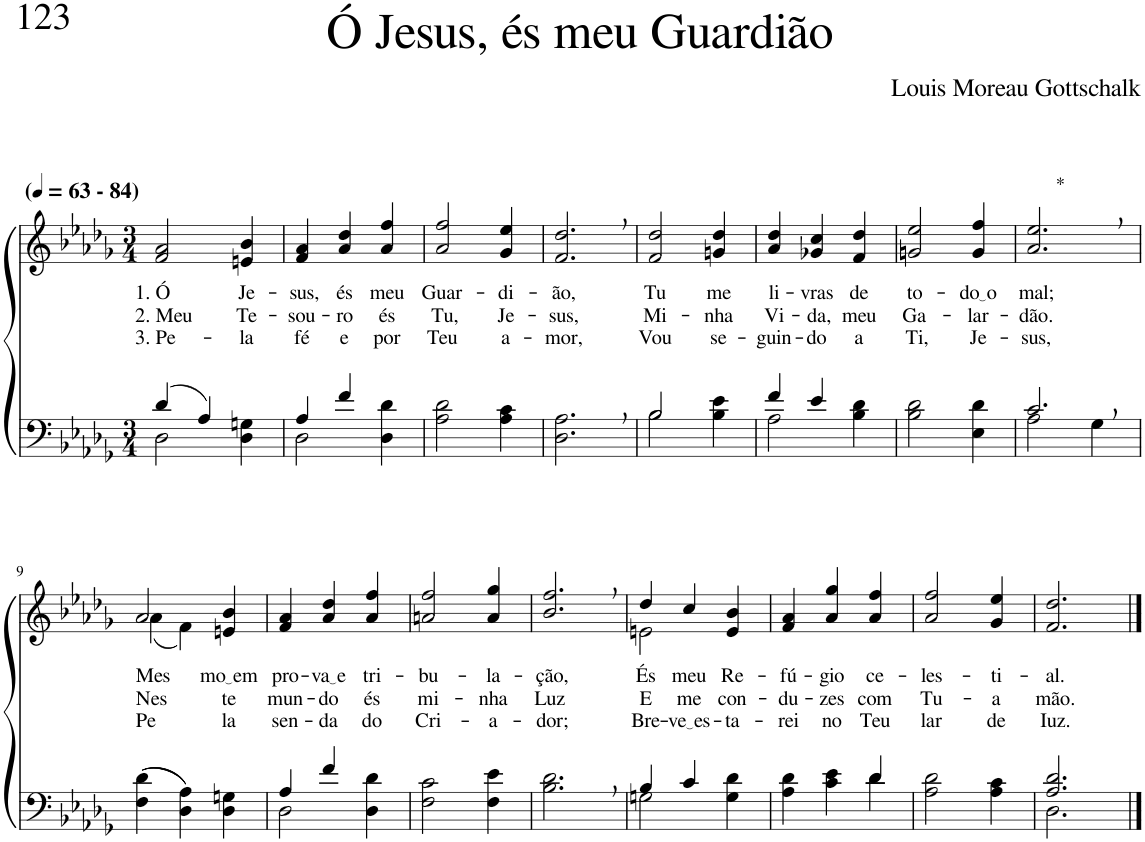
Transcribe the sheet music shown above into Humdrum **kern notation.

**kern	**kern	**text	**text	**text
*part2	*part1	*part1	*part1	*part1
*staff2	*staff1	*staff1	*staff1	*staff1
*I"Parte III e IV	*I"Parte I e II	*	*	*
*clefF4	*clefG2	*	*	*
*Trd2c3	*Trd2c3	*	*	*
*k[b-e-a-d-g-]	*k[b-e-a-d-g-]	*	*	*
*M3/4	*M3/4	*	*	*
*MM63	*MM63	*	*	*
=1	=1	=1	=1	=1
*^	*	*	*	*
!	!	!LO:TX:a:B:t=(	!	!	!
!	!	!LO:TX:a:B:t=- 84)	!	!	!
!	!	!	!LO:LY:b	!LO:LY:b	!LO:LY:b
(4d-/	2D-\	2f/ 2a-/	1. Ó	2. Meu	3. Pe-
4A-/)	.	.	.	.	.
!	!	!	!LO:LY:b	!LO:LY:b	!LO:LY:b
4ryy	4D-\ 4Gn\	4en/ 4b-/	Je-	Te-	-la
=2	=2	=2	=2	=2	=2
!	!	!	!LO:LY:b	!LO:LY:b	!LO:LY:b
4A-/	2D-\	4f/ 4a-/	-sus,	-sou-	fé
!	!	!	!LO:LY:b	!LO:LY:b	!LO:LY:b
4f/	.	4a-/ 4dd-/	és	-ro	e
!	!	!	!LO:LY:b	!LO:LY:b	!LO:LY:b
4ryy	4D-\ 4d-\	4a-/ 4ff/	meu	és	por
=3	=3	=3	=3	=3	=3
!	!	!	!LO:LY:b	!LO:LY:b	!LO:LY:b
*v	*v	*	*	*	*
2A-\ 2d-\	2a-/ 2ff/	Guar-	Tu,	Teu
!	!	!LO:LY:b	!LO:LY:b	!LO:LY:b
4A-\ 4c\	4g-/ 4ee-/	-di-	Je-	a-
=4	=4	=4	=4	=4
!	!	!LO:LY:b	!LO:LY:b	!LO:LY:b
2.D-\, 2.A-\,	2.f/, 2.dd-/,	-ão,	-sus,	-mor,
=5	=5	=5	=5	=5
*^	*	*	*	*
!	!	!	!LO:LY:b	!LO:LY:b	!LO:LY:b
2B-\	2B-/	2f/ 2dd-/	Tu	Mi-	Vou
!	!	!	!LO:LY:b	!LO:LY:b	!LO:LY:b
4B-\ 4e-\	4ryy	4gn/ 4dd-/	me	-nha	se-
=6	=6	=6	=6	=6	=6
!	!	!	!LO:LY:b	!LO:LY:b	!LO:LY:b
4f/	2A-\	4a-/ 4dd-/	li-	Vi-	-guin-
!	!	!	!LO:LY:b	!LO:LY:b	!LO:LY:b
4e-/	.	4g-X/ 4cc/	-vras	-da,	-do
!	!	!	!LO:LY:b	!LO:LY:b	!LO:LY:b
4ryy	4B-\ 4d-\	4f/ 4dd-/	de	meu	a
=7	=7	=7	=7	=7	=7
!	!	!	!LO:LY:b	!LO:LY:b	!LO:LY:b
*v	*v	*	*	*	*
2B-\ 2d-\	2gn/ 2ee-/	to-	Ga-	Ti,
!	!	!LO:LY:b	!LO:LY:b	!LO:LY:b
4E-\ 4d-\	4g/ 4ff/	do o	-lar-	Je-
=8	=8	=8	=8	=8
*^	*	*	*	*
!	!	!LO:TX:a:t=*	!	!	!
!	!	!	!LO:LY:b	!LO:LY:b	!LO:LY:b
2.c,/	2A-\	2.a-/, 2.ee-/,	mal;	-dão.	-sus,
.	4G-\	.	.	.	.
!!LO:LB:g=z
=9	=9	=9	=9	=9	=9
*	*	*^	*	*	*
!	!	!	!	!LO:LY:b	!LO:LY:b	!LO:LY:b
*v	*v	*	*	*	*	*
((4F\ 4d-\	2a-/	(4a-\	Mes-	Nes-	Pe-
4D-\ 4A-\))	.	4f\)	.	.	.
!	!	!	!LO:LY:b	!LO:LY:b	!LO:LY:b
4D-\ 4Gn\	4en/ 4b-/	4ryy	mo em	-te	-la
=10	=10	=10	=10	=10	=10
*^	*	*	*	*	*
!	!	!	!	!LO:LY:b	!LO:LY:b	!LO:LY:b
*	*	*v	*v	*	*	*
4A-/	2D-\	4f/ 4a-/	pro-	mun-	sen-
!	!	!	!LO:LY:b	!LO:LY:b	!LO:LY:b
4f/	.	4a-/ 4dd-/	va e	-do	-da
!	!	!	!LO:LY:b	!LO:LY:b	!LO:LY:b
4ryy	4D-\ 4d-\	4a-/ 4ff/	tri-	és	do
=11	=11	=11	=11	=11	=11
!	!	!	!LO:LY:b	!LO:LY:b	!LO:LY:b
*v	*v	*	*	*	*
2F\ 2c\	2an/ 2ff/	-bu-	mi-	Cri-
!	!	!LO:LY:b	!LO:LY:b	!LO:LY:b
4F\ 4e-\	4a/ 4gg-/	-la-	-nha	-a-
=12	=12	=12	=12	=12
!	!	!LO:LY:b	!LO:LY:b	!LO:LY:b
2.B-\, 2.d-\,	2.b-/, 2.ff/,	-ção,	Luz	-dor;
=13	=13	=13	=13	=13
*^	*^	*	*	*
!	!	!	!	!LO:LY:b	!LO:LY:b	!LO:LY:b
4B-/	2Gn\	4dd-/	2en\	És	E	Bre-
!	!	!	!	!LO:LY:b	!LO:LY:b	!LO:LY:b
4c/	.	4cc/	.	meu	me	ve es
!	!	!	!	!LO:LY:b	!LO:LY:b	!LO:LY:b
4ryy	4G\ 4d-\	4e/ 4b-/	4ryy	Re-	con-	-ta-
=14	=14	=14	=14	=14	=14	=14
!	!	!	!	!LO:LY:b	!LO:LY:b	!LO:LY:b
*	*	*v	*v	*	*	*
2ryy	4A-\ 4d-\	4f/ 4a-/	-fú-	-du-	-rei
!	!	!	!LO:LY:b	!LO:LY:b	!LO:LY:b
.	4c\ 4e-\	4a-/ 4gg-/	-gio	-zes	no
!	!	!	!LO:LY:b	!LO:LY:b	!LO:LY:b
4d-/	4d-\	4a-/ 4ff/	ce-	com	Teu
=15	=15	=15	=15	=15	=15
!	!	!	!LO:LY:b	!LO:LY:b	!LO:LY:b
*v	*v	*	*	*	*
2A-\ 2d-\	2a-/ 2ff/	-les-	Tu-	lar
!	!	!LO:LY:b	!LO:LY:b	!LO:LY:b
4A-\ 4c\	4g-/ 4ee-/	-ti-	-a	de
=16	=16	=16	=16	=16
*^	*	*	*	*
!	!	!	!LO:LY:b	!LO:LY:b	!LO:LY:b
2.A-/ 2.d-/	2.D-\	2.f/ 2.dd-/	-al.	mão.	Iuz.
*v	*v	*	*	*	*
==	==	==	==	==
*-	*-	*-	*-	*-
